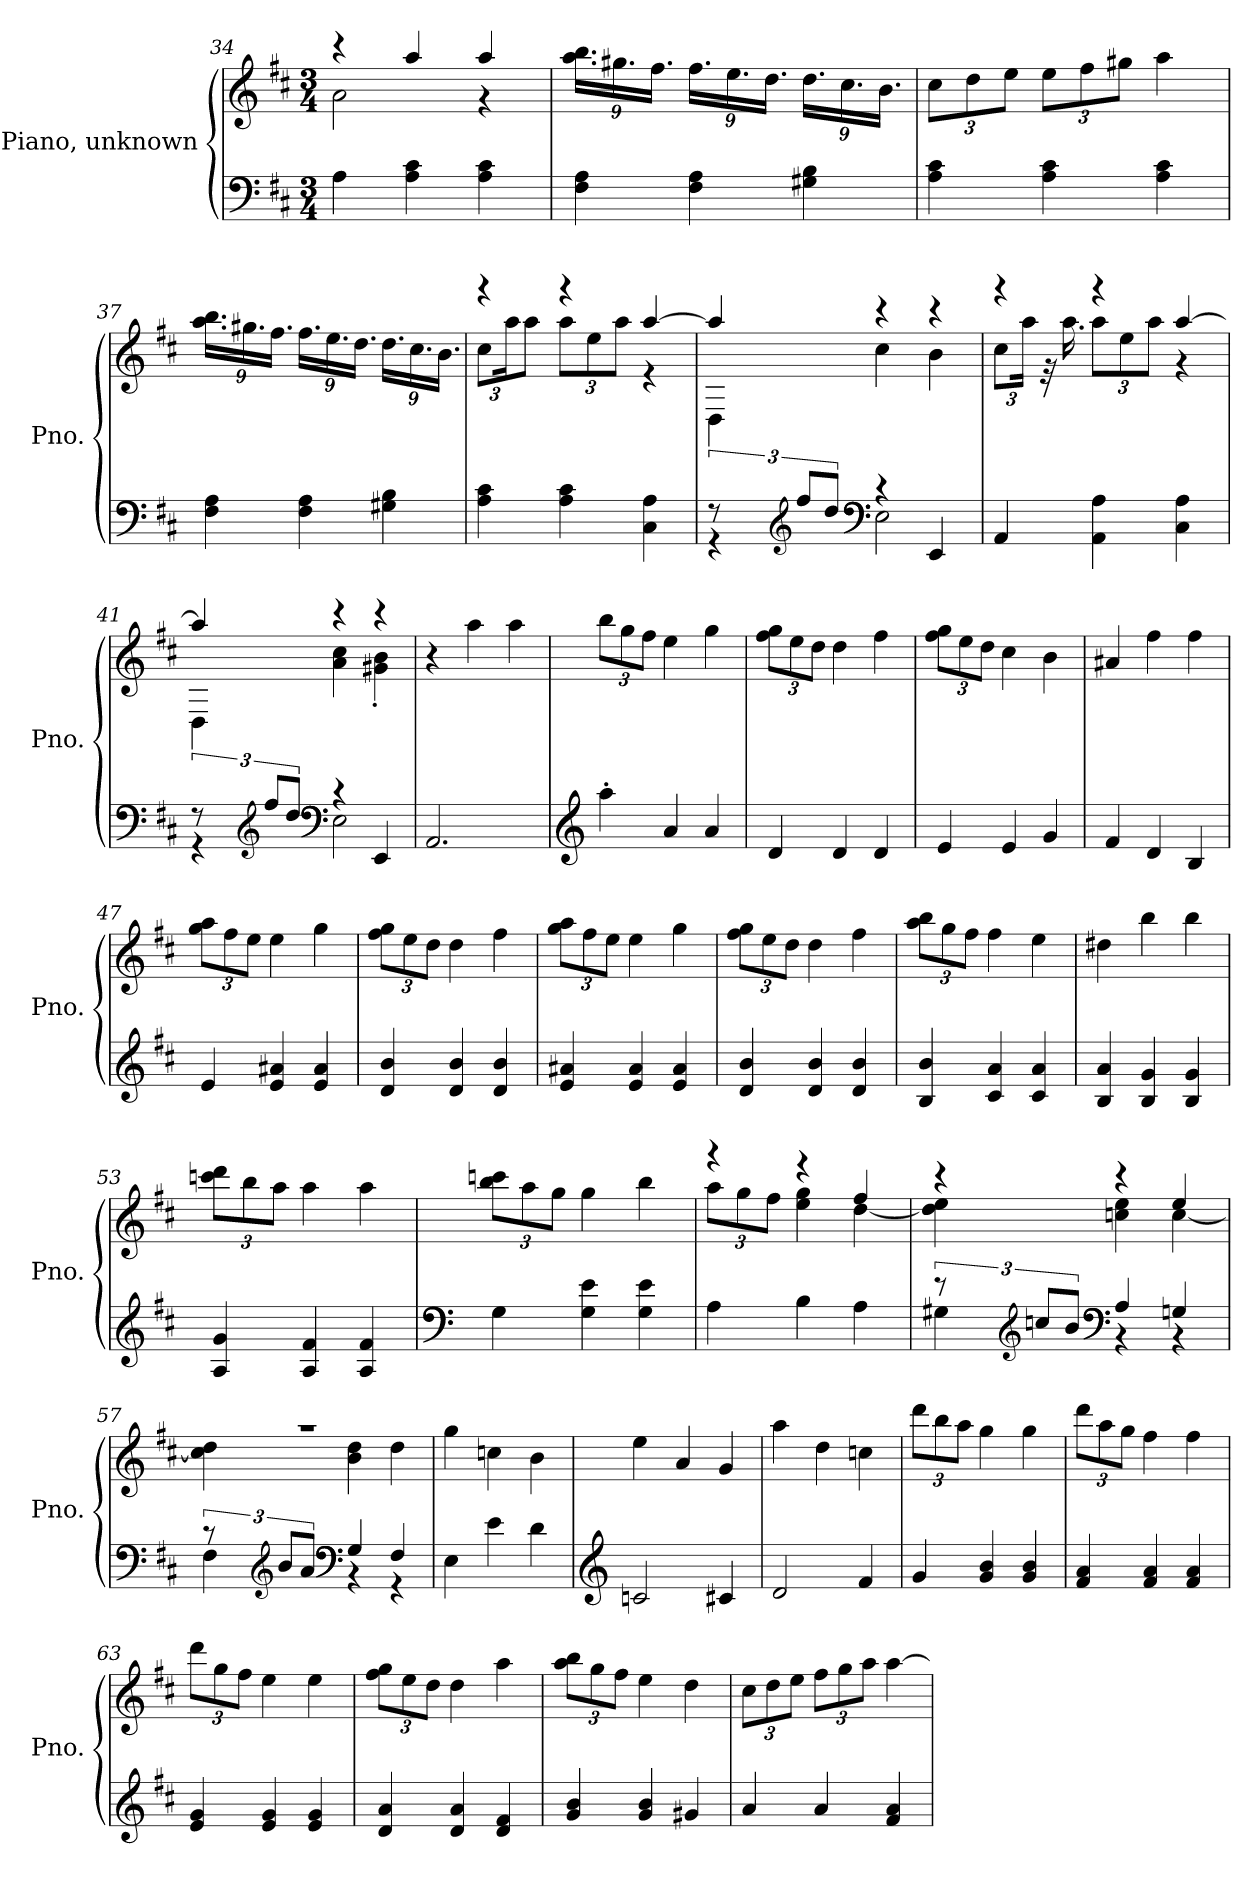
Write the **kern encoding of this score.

**kern	**kern
*part1	*part1
*staff2	*staff1
*I"Piano, unknown	*
*I'Pno.	*
*clefF4	*clefG2
*k[f#c#]	*k[f#c#]
*M3/4	*M3/4
=34	=34
*	*^
4A\	4r	2a\
4A\ 4c#\	4aa/	.
4A\ 4c#\	4aa/	4r
*	*v	*v
=35	=35
*	*Xbrackettup
4F#\ 4A\	18.aa\ 18.bb\LL
.	18.gg#X\
.	18.ff#\JJ
4F#\ 4A\	18.ff#\LL
.	18.ee\
.	18.dd\JJ
4G#X\ 4B\	18.dd\LL
.	18.cc#\
.	18.b\JJ
=36	=36
4A\ 4c#\	12cc#\L
.	12dd\
.	12ee\J
4A\ 4c#\	12ee\L
.	12ff#\
.	12gg#X\J
4A\ 4c#\	4aa\
!!LO:PB:g=z
=37	=37
4F#\ 4A\	18.aa\ 18.bb\LL
.	18.gg#X\
.	18.ff#\JJ
4F#\ 4A\	18.ff#\LL
.	18.ee\
.	18.dd\JJ
4G#X\ 4B\	18.dd\LL
.	18.cc#\
.	18.b\JJ
=38	=38
*	*^
4A\ 4c#\	4r	12cc#\L
.	.	24aa\K
.	.	8aa\J
4A\ 4c#\	4r	12aa\L
.	.	12ee\
.	.	12aa\J
4C#\ 4A\	[4aa/	4r
=39	=39	=39
*^	*	*
12r	4r	4aa/]	4D\
*clefG2	*	*	*
12ff#/L	.	.	.
12dd/J	.	.	.
*clefF4	*	*	*
4r	2E\	4r	4cc#\
4EE/	.	4r	4b\
*v	*v	*	*
=40	=40	=40
4AA/	4r	12cc#\L
.	.	24aa\Jk
.	.	32r
.	.	16.aa\
4AA\ 4A\	4r	12aa\L
.	.	12ee\
.	.	12aa\J
4C#\ 4A\	[4aa/	4r
!!LO:LB:g=z	!!
=41	=41	=41
*^	*	*
12r	4r	4aa/]	4D\
*clefG2	*	*	*
12ff#/L	.	.	.
12dd/J	.	.	.
*clefF4	*	*	*
4r	2E\	4r	4a\ 4cc#\
4EE/	.	4r	4g#X\' 4b\'
*v	*v	*	*
*	*v	*v
=42	=42
2.AA/	4r
.	4aa\
.	4aa\
=43	=43
*clefG2	*
4aa'\	12bb\L
.	12gg\
.	12ff#\J
4a/	4ee\
4a/	4gg\
=44	=44
4d/	12ff#\ 12gg\L
.	12ee\
.	12dd\J
4d/	4dd\
4d/	4ff#\
=45	=45
4e/	12ff#\ 12gg\L
.	12ee\
.	12dd\J
4e/	4cc#\
4g/	4b\
=46	=46
4f#/	4a#X/
4d/	4ff#\
4B/	4ff#\
=47	=47
4e/	12gg\ 12aa\L
.	12ff#\
.	12ee\J
4e/ 4a#X/	4ee\
4e/ 4a#/	4gg\
!!LO:LB:g=z
=48	=48
4d/ 4b/	12ff#\ 12gg\L
.	12ee\
.	12dd\J
4d/ 4b/	4dd\
4d/ 4b/	4ff#\
=49	=49
4e/ 4a#X/	12gg\ 12aa\L
.	12ff#\
.	12ee\J
4e/ 4a#/	4ee\
4e/ 4a#/	4gg\
=50	=50
4d/ 4b/	12ff#\ 12gg\L
.	12ee\
.	12dd\J
4d/ 4b/	4dd\
4d/ 4b/	4ff#\
=51	=51
4B/ 4b/	12aa\ 12bb\L
.	12gg\
.	12ff#\J
4c#/ 4a/	4ff#\
4c#/ 4a/	4ee\
=52	=52
4B/ 4a/	4dd#X\
4B/ 4g/	4bb\
4B/ 4g/	4bb\
=53	=53
4A/ 4g/	12cccn\ 12ddd\L
.	12bb\
.	12aa\J
4A/ 4f#/	4aa\
4A/ 4f#/	4aa\
!!LO:LB:g=z
=54	=54
*clefF4	*
4G\	12bb\ 12cccn\L
.	12aa\
.	12gg\J
4G\ 4e\	4gg\
4G\ 4e\	4bb\
=55	=55
*	*^
4A\	4r	12aa\L
.	.	12gg\
.	.	12ff#\J
4B\	4r	4ee\ 4gg\
4A\	4ff#/	[4dd\
=56	=56	=56
*^	*	*
12r	4G#X\	4r	4dd\] 4ee\
*clefG2	*	*	*
12ccn/L	.	.	.
12b/J	.	.	.
*clefF4	*	*	*
4A/	4r	4r	4ccn\ 4ee\
4Gn/	4r	4ee/	[4cc\
=57	=57	=57	=57
12r	4F#\	2.r	4cc\] 4dd\
*clefG2	*	*	*
12b/L	.	.	.
12a/J	.	.	.
*clefF4	*	*	*
4G/	4r	.	4b\ 4dd\
4F#/	4r	.	4dd\
*v	*v	*	*
*	*v	*v
=58	=58
4E\	4gg\
4e\	4ccn\
4d\	4b\
!!LO:LB:g=z
=59	=59
*clefG2	*
2cn/	4ee\
.	4a/
4c#X/	4g/
=60	=60
2d/	4aa\
.	4dd\
4f#/	4ccn\
=61	=61
4g/	12ddd\L
.	12bb\
.	12aa\J
4g/ 4b/	4gg\
4g/ 4b/	4gg\
=62	=62
4f#/ 4a/	12ddd\L
.	12aa\
.	12gg\J
4f#/ 4a/	4ff#\
4f#/ 4a/	4ff#\
=63	=63
4e/ 4g/	12ddd\L
.	12gg\
.	12ff#\J
4e/ 4g/	4ee\
4e/ 4g/	4ee\
=64	=64
4d/ 4a/	12ff#\ 12gg\L
.	12ee\
.	12dd\J
4d/ 4a/	4dd\
4d/ 4f#/	4aa\
=65	=65
4g/ 4b/	12aa\ 12bb\L
.	12gg\
.	12ff#\J
4g/ 4b/	4ee\
4g#X/	4dd\
!!LO:LB:g=z
=66	=66
4a/	12cc#\L
.	12dd\
.	12ee\J
4a/	12ff#\L
.	12gg\
.	12aa\J
4f#/ 4a/	[4aa\
=	=
*-	*-
